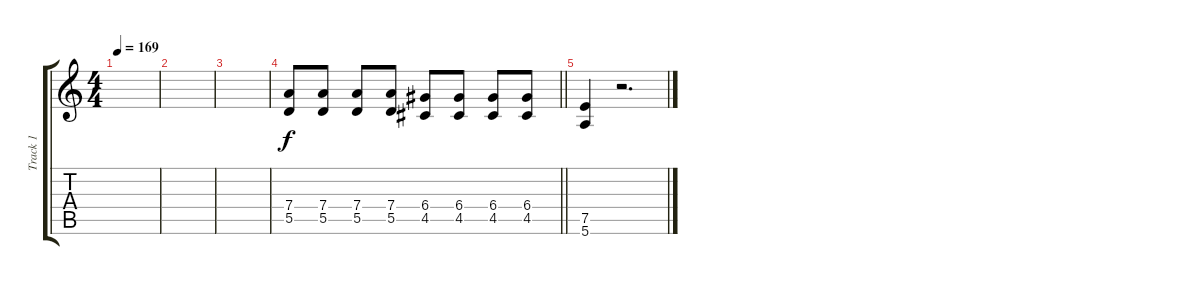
\track ("Track 1" "Track 1") {instrument distortionguitar}
\staff {score tabs}
\tuning (E4 B3 G3 D3 A2 E2) {hide}
\ts (4 4)
\tempo 169
\clef g2
\ks c
|
|
|
\barLineRight lightlight
(7.4 5.5).8 (7.4 5.5).8 (7.4 5.5).8 (7.4 5.5).8 (6.4 4.5).8 (6.4 4.5).8 (6.4 4.5).8 (6.4 4.5).8 |
(7.5 5.6).4 r.2{d}
